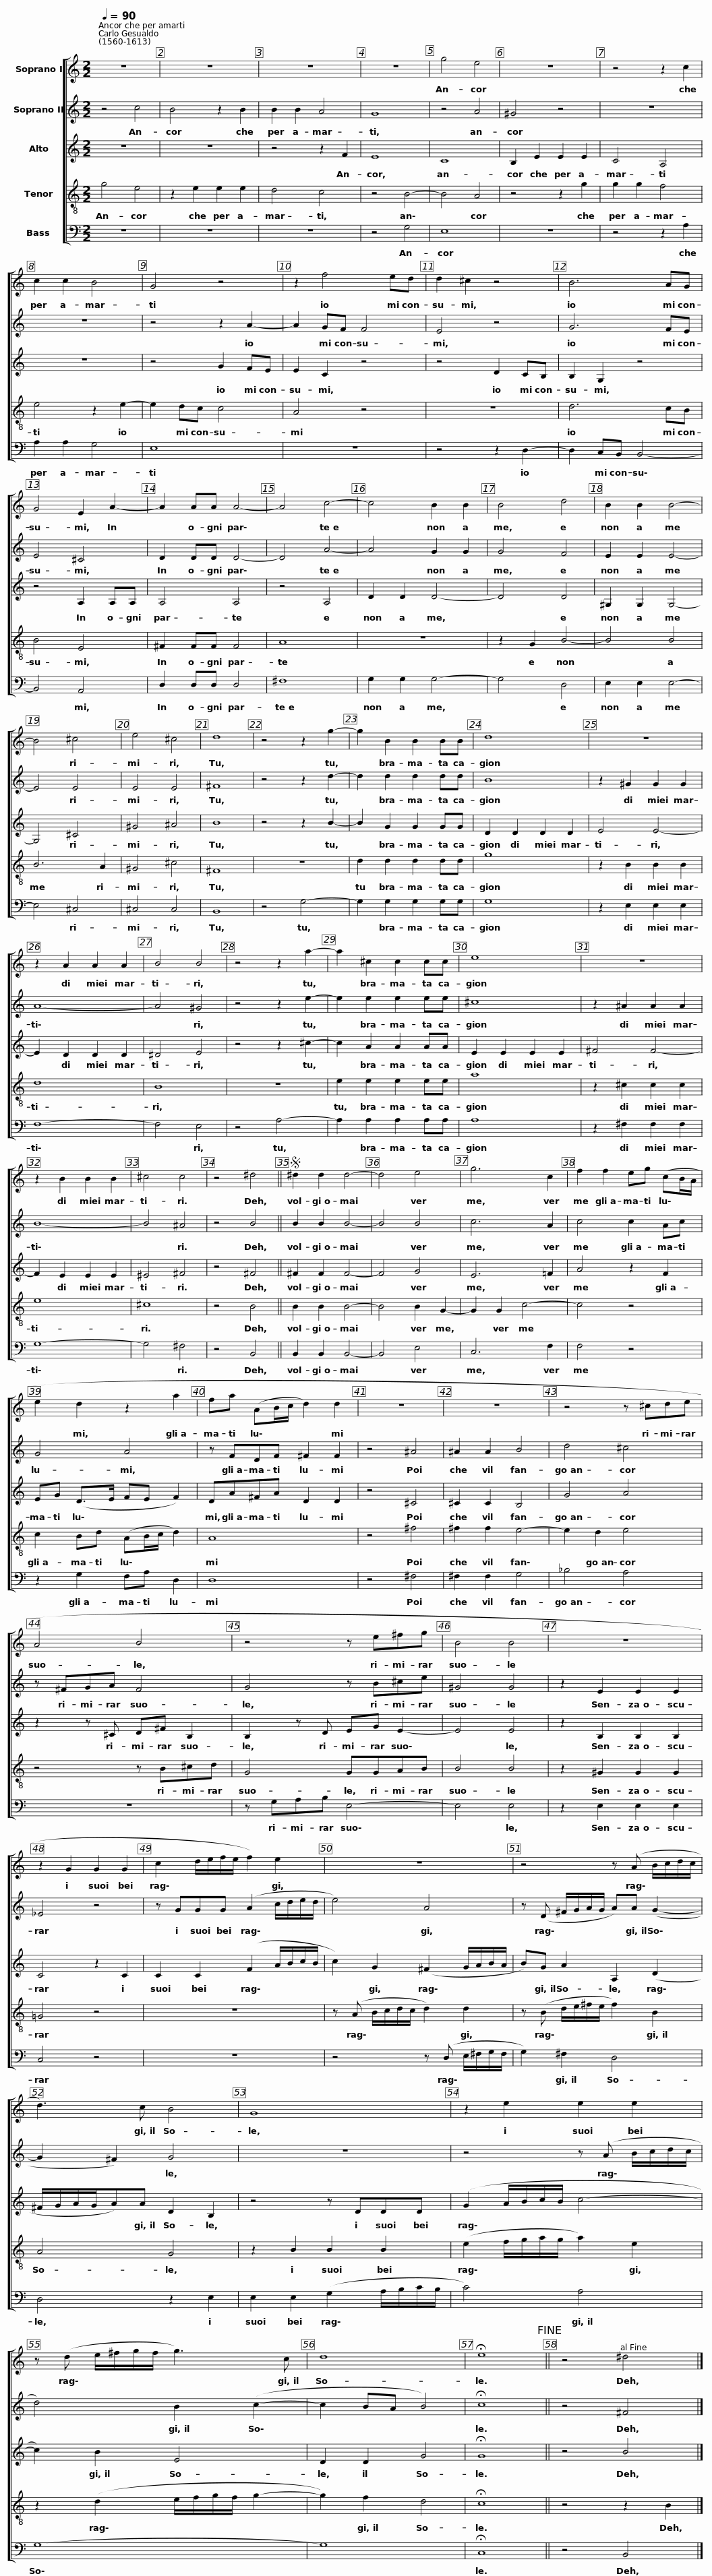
X:1
%%score [ 1 2 3 4 5 ]
L:1/8
Q:1/4=90
M:2/2
I:linebreak $
K:C
V:1 treble
V:2 treble
V:3 treble
V:4 treble-8
V:5 bass
V:1
 z8 | z8 | z8 | z8 | g4 e4 | %5
 z8 | z4 z2 c2 | c2 c2 B4 |$ G4 z4 | z2 f4 ed | %10
 d2 ^c2 z4 | B6 AG | G4 E2 A2- |$ A2 AA A4- | A4 c4- | %15
 c4 B2 B2 | B4 d4 | B2 B2 B4- | B4 ^c4 | e4 ^c4 | %20
 d8 | z4 z2 g2- | g2 B2 B2 BB |$ d8 | z8 | %25
 z2 A2 A2 A2 | B4 B4 | z4 z2 a2- | a2 ^c2 c2 cc | e8 |$ %30
 z8 | z2 B2 B2 B2 | ^c4 c4 | z4 ^d4 ||S ^d2 d2 d4- | %35
 d4 e4 | g6 c2 |$ f2 f2 eg (cB/A/ |$ e2 d2 z2 a2 | fa (AB/c/ d2) d2 | %40
 z8 | z8 | z4 z ^cde |$ A4 B4 | z4 z e^fg | %45
 B4 B4 | z8 | z2 G2 G2 G2 |$ c2 d/e/f/e/ f2) e2 | z8 | %50
 z4 z (A B/c/d/c/ | d3) c B4 |$ G8 | z2 e2 e2 e2 | z (d e/^f/g/f/ g3) c | %55
 d8 | !fermata!e8!fine! || z4 ^d4 |] %58
V:2
 z4 c4 | B4 z2 B2 | B2 B2 A4 | G8 | z4 A4 | %5
 ^G4 z4 | z8 | z8 |$ z4 z2 A2- | A2 GF F4 | %10
 E4 z4 | G6 FE | E4 ^C4 |$ D2 DD D4- | D4 A4- | %15
 A4 G2 G2 | G4 F4 | E2 E2 E4- | E4 E4 | E4 E4 | %20
 ^F8 | z4 z2 d2- | d2 d2 d2 dd |$ B8 | z2 ^G2 G2 G2 | %25
 A8- | A4 ^G4 | z4 z2 e2- | e2 e2 e2 ee | ^c8 |$ %30
 z2 ^A2 A2 A2 | B8- | B4 ^A4 | z4 B4 || B2 B2 B4- | %35
 B4 B4 | c6 A2 |$ c4 c2 Ac |$ G4 A4 | z FDF ^F2 F2 | %40
 z4 ^A4 | ^A2 A2 B4 | d4 ^c4 |$ z ^FGA F4 | G4 z B^ce | %45
 ^G4 G4 | z2 E2 E2 E2 | _E4 z4 |$ z GGG (A2 c/d/e/d/ | e4) A4 | %50
 z (D ^F/G/A/G/ A)A (G2- | G2 ^F2) G4 |$ z8 | z4 z (A B/c/d/c/ | d4) B2 (c2- | %55
 c2 BA B4) | !fermata!c8 || z4 ^F4 |] %58
V:3
 z8 | z8 | z4 z2 F2 | E8 | C8 | %5
 B,2 E2 E2 E2 | C4 A,4 | z8 |$ z4 G2 FE | E2 C2 z4 | %10
 z4 D2 CB, | B,2 G,2 z4 | z4 A,2 A,A, |$ A,4 A,4 | z4 A,4 | %15
 D2 D2 D4- | D4 D4 | ^G,2 G,2 G,4- | G,4 ^C4 | ^G4 ^A4 | %20
 B8 | z4 z2 B2- | B2 G2 G2 GG |$ D2 D2 D2 D2 | E4 E4- | %25
 E2 D2 D2 D2 | ^D4 E4 | z4 z2 ^c2- | c2 A2 A2 AA | E2 E2 E2 E2 |$ %30
 ^F4 F4- | F2 E2 E2 E2 | ^E4 ^F4 | z4 ^F4 || ^F2 F2 F4- | %35
 F4 G4 | E6 =F2 |$ A4 z2 F2 |$ EG (D>E FE F2) | DA^FA D2 D2 | %40
 z4 ^C4 | ^C2 C2 B,4 | G4 A4 |$ z2 z ^C D^F B,2 | B,2 z D EG E2- | %45
 E4 E4 | z2 B,2 B,2 B,2 | C4 z2 C2 |$ C2 C2 (F2 A/B/c/B/ | c2) G2 (^F2 G/A/B/A/ | %50
 B)G A2 A,2 (D2 | ^F/G/A/G/A)A D2 B,2 |$ z4 z DDD | (G2 A/B/c/B/ c4- | c2) B2 E4 | %55
 D2 D2 G4 | !fermata!G8 || z4 B4 |] %58
V:4
 g4 e4 | z2 e2 e2 e2 | d4 c4 | z4 B4- | B4 A4 | %5
 z4 z2 g2 | g2 g2 f4 | e4 z2 e2- |$ e2 dc c4 | A4 z4 | %10
 z8 | d6 cB | B4 E4 |$ ^F2 FF F4 | A8 | %15
 z8 | z2 G2 B4- | B4 B4 | B6 A2 | ^G4 ^c4 | %20
 ^F8 | z8 | d2 d2 d2 dd |$ g8 | z2 B2 B2 B2 | %25
 d8 | B8 | z8 | e2 e2 e2 ee | a8 |$ %30
 z2 ^c2 c2 c2 | e8 | ^c8 | z4 B4 || B2 B2 B4- | %35
 B4 B2 G2- | G2 G2 c4- |$ c4 z4 |$ c2 Bd (AB/c/ d2) | A8 | %40
 z4 ^f4 | ^f2 f2 e4- | e2 d2 e4 |$ z4 z B^cd | G4 GGAB | %45
 B4 B4 | z2 ^G2 G2 G2 | !courtesy!=G4 z4 |$ z8 | z (A B/c/d/c/ d2) d2 | %50
 z (B d/e/^f/e/ f2) B2 | A4 G4 |$ z2 B2 B2 B2 | (e2 f/g/a/g/ a2) e2 | z2 (d2 e/f/g/f/ g2- | %55
 g2) f2 d4 | !fermata!c8 || z4 z2 B2 |] %58
V:5
 z8 | z8 | z8 | z4 G,4 | E,8 | %5
 z8 | z4 z2 A,2 | A,2 A,2 G,4 |$ E,8 | z8 | %10
 z4 z2 D,2- | D,2 C,B,, B,,4- | B,,4 A,,4 |$ D,2 D,D, D,4 | ^F,8 | %15
 G,2 G,2 G,4- | G,4 D,4 | E,2 E,2 E,4- | E,4 ^C,4 | ^C,4 C,4 | %20
 B,,8 | z4 G,4- | G,2 G,2 G,2 G,G, |$ G,8 | z2 E,2 E,2 E,2 | %25
 F,8- | F,4 E,4 | z4 A,4- | A,2 A,2 A,2 A,A, | A,8 |$ %30
 z2 ^F,2 F,2 F,2 | G,8- | G,4 ^F,4 | z4 B,,4 || B,,2 B,,2 B,,4- | %35
 B,,4 E,4 | C,6 F,2 |$ F,4 z4 |$ z2 G,2 F,A, D,2 | D,8 | %40
 z4 ^F,4 | ^F,2 F,2 G,4 | _B,4 A,4 |$ z8 | z G,A,B, E,4- | %45
 E,4 E,4 | z2 E,2 E,2 E,2 | C,4 z4 |$ z8 | z4 z (D, E,/^F,/G,/F,/ | %50
 G,2) ^F,2 D,4 | D,4 z2 E,2 |$ E,2 E,2 (G,2 A,/B,/C/B,/ | C4) A,4 | G,8- | %55
 G,8 | !fermata!C,8 || z4 B,,4 |] %58
